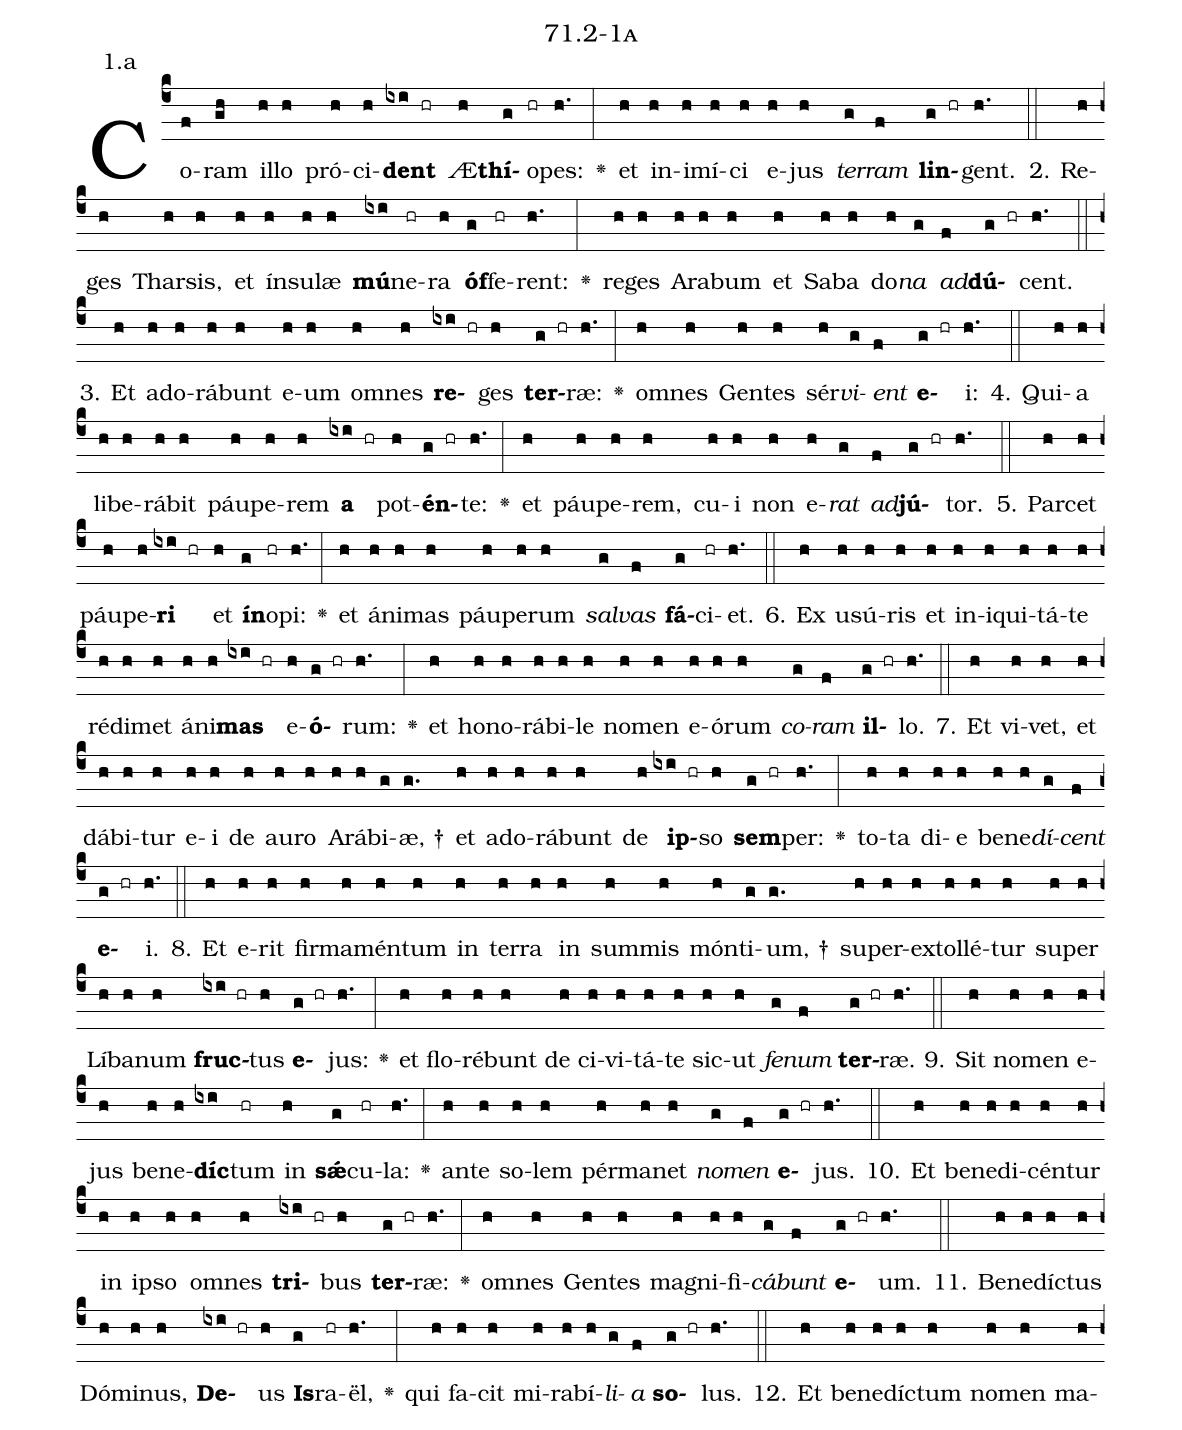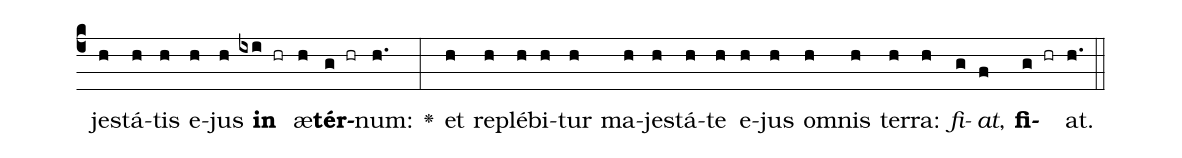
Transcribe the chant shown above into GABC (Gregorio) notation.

name: 71.2-1a;
annotation: 1.a;
%%
(c4)Co(f)ram(gh) il(h)lo(h) pró(h)ci(h)<b>dent</b>(ixi hr) Æ(h)<b>thí</b>(g)o(hr)pes:(h.) <v>\greheightstar</v>(:) et(h) in(h)i(h)mí(h)ci(h) e(h)jus(h) <i>ter</i>(g)<i>ram</i>(f) <b>lin</b>(g hr)gent.(h.) (::)
2. Re(h)ges(h) Thar(h)sis,(h) et(h) ín(h)su(h)læ(h) <b>mú</b>(ixi)ne(hr)ra(h) <b>óf</b>(g)fe(hr)rent:(h.) <v>\greheightstar</v>(:) re(h)ges(h) A(h)ra(h)bum(h) et(h) Sa(h)ba(h) do(h)<i>na</i>(g) <i>ad</i>(f)<b>dú</b>(g hr)cent.(h.) (::)
3. Et(h) ad(h)o(h)rá(h)bunt(h) e(h)um(h) om(h)nes(h) <b>re</b>(ixi hr)ges(h) <b>ter</b>(g hr)ræ:(h.) <v>\greheightstar</v>(:) om(h)nes(h) Gen(h)tes(h) sér(h)<i>vi</i>(g)<i>ent</i>(f) <b>e</b>(g hr)i:(h.) (::)
4. Qui(h)a(h) li(h)be(h)rá(h)bit(h) páu(h)pe(h)rem(h) <b>a</b>(ixi hr) pot(h)<b>én</b>(g hr)te:(h.) <v>\greheightstar</v>(:) et(h) páu(h)pe(h)rem,(h) cu(h)i(h) non(h) e(h)<i>rat</i>(g) <i>ad</i>(f)<b>jú</b>(g hr)tor.(h.) (::)
5. Par(h)cet(h) páu(h)pe(h)<b>ri</b>(ixi hr) et(h) <b>ín</b>(g)o(hr)pi:(h.) <v>\greheightstar</v>(:) et(h) á(h)ni(h)mas(h) páu(h)pe(h)rum(h) <i>sal</i>(g)<i>vas</i>(f) <b>fá</b>(g)ci(hr)et.(h.) (::)
6. Ex(h) u(h)sú(h)ris(h) et(h) in(h)i(h)qui(h)tá(h)te(h) réd(h)i(h)met(h) á(h)ni(h)<b>mas</b>(ixi hr) e(h)<b>ó</b>(g hr)rum:(h.) <v>\greheightstar</v>(:) et(h) ho(h)no(h)rá(h)bi(h)le(h) no(h)men(h) e(h)ó(h)rum(h) <i>co</i>(g)<i>ram</i>(f) <b>il</b>(g hr)lo.(h.) (::)
7. Et(h) vi(h)vet,(h) et(h) dá(h)bi(h)tur(h) e(h)i(h) de(h) au(h)ro(h) A(h)rá(h)bi(g)æ, †(g.) et(h) ad(h)o(h)rá(h)bunt(h) de(h) <b>ip</b>(ixi hr)so(h) <b>sem</b>(g hr)per:(h.) <v>\greheightstar</v>(:) to(h)ta(h) di(h)e(h) be(h)ne(h)<i>dí</i>(g)<i>cent</i>(f) <b>e</b>(g hr)i.(h.) (::)
8. Et(h) e(h)rit(h) fir(h)ma(h)mén(h)tum(h) in(h) ter(h)ra(h) in(h) sum(h)mis(h) món(h)ti(g)um, †(g.) su(h)per(h)ex(h)tol(h)lé(h)tur(h) su(h)per(h) Lí(h)ba(h)num(h) <b>fruc</b>(ixi hr)tus(h) <b>e</b>(g hr)jus:(h.) <v>\greheightstar</v>(:) et(h) flo(h)ré(h)bunt(h) de(h) ci(h)vi(h)tá(h)te(h) sic(h)ut(h) <i>fe</i>(g)<i>num</i>(f) <b>ter</b>(g hr)ræ.(h.) (::)
9. Sit(h) no(h)men(h) e(h)jus(h) be(h)ne(h)<b>díc</b>(ixi)tum(hr) in(h) <b>sǽ</b>(g)cu(hr)la:(h.) <v>\greheightstar</v>(:) an(h)te(h) so(h)lem(h) pér(h)ma(h)net(h) <i>no</i>(g)<i>men</i>(f) <b>e</b>(g hr)jus.(h.) (::)
10. Et(h) be(h)ne(h)di(h)cén(h)tur(h) in(h) ip(h)so(h) om(h)nes(h) <b>tri</b>(ixi hr)bus(h) <b>ter</b>(g hr)ræ:(h.) <v>\greheightstar</v>(:) om(h)nes(h) Gen(h)tes(h) ma(h)gni(h)fi(h)<i>cá</i>(g)<i>bunt</i>(f) <b>e</b>(g hr)um.(h.) (::)
11. Be(h)ne(h)díc(h)tus(h) Dó(h)mi(h)nus,(h) <b>De</b>(ixi hr)us(h) <b>Is</b>(g)ra(hr)ël,(h.) <v>\greheightstar</v>(:) qui(h) fa(h)cit(h) mi(h)ra(h)bí(h)<i>li</i>(g)<i>a</i>(f) <b>so</b>(g hr)lus.(h.) (::)
12. Et(h) be(h)ne(h)díc(h)tum(h) no(h)men(h) ma(h)jes(h)tá(h)tis(h) e(h)jus(h) <b>in</b>(ixi hr) æ(h)<b>tér</b>(g hr)num:(h.) <v>\greheightstar</v>(:) et(h) re(h)plé(h)bi(h)tur(h) ma(h)jes(h)tá(h)te(h) e(h)jus(h) om(h)nis(h) ter(h)ra:(h) <i>fi</i>(g)<i>at</i>,(f) <b>fi</b>(g hr)at.(h.) (::)
